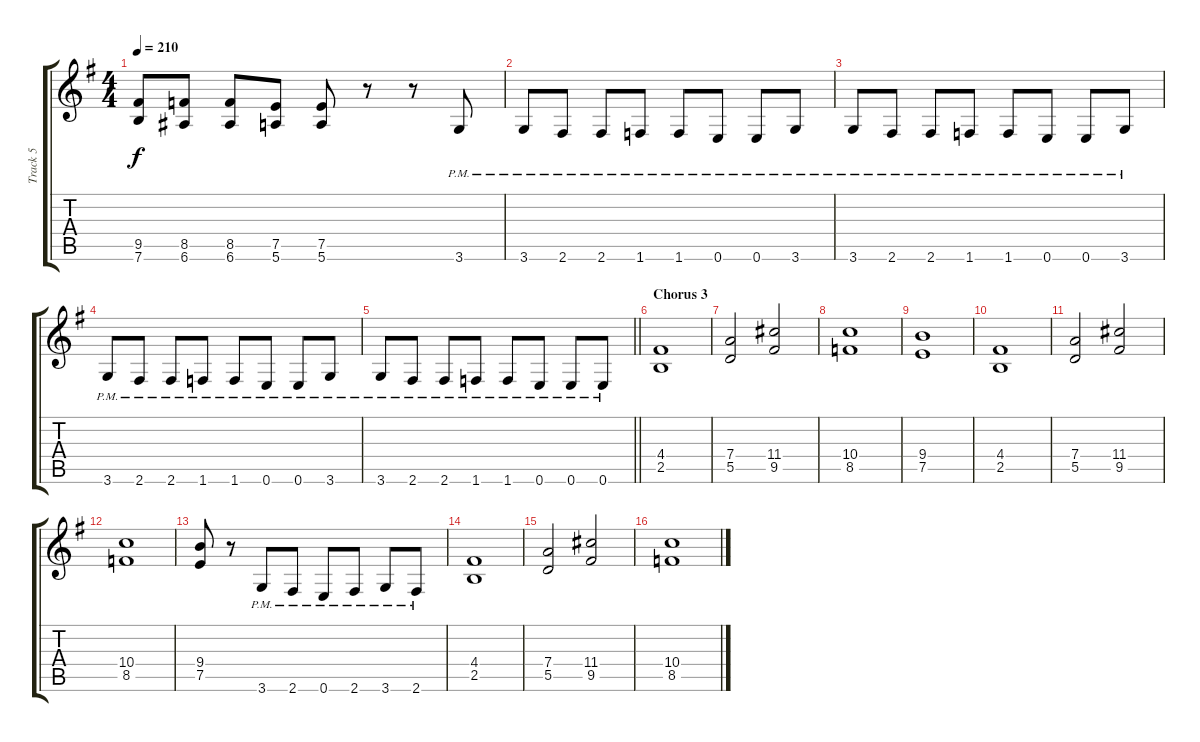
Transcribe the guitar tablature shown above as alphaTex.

\track ("Track 5" "Track 5") {instrument distortionguitar}
\staff {score tabs}
\tuning (E4 B3 G3 D3 A2 E2) {hide}
\ts (4 4)
\tempo 210
\clef g2
\ks g
(9.5 7.6).8{dy f} (8.5 6.6).8 (8.5 6.6).8 (7.5 5.6).8 (7.5 5.6).8 r.8 r.8 3.6{pm}.8 |
3.6{pm}.8 2.6{pm}.8 2.6{pm}.8 1.6{pm}.8 1.6{pm}.8 0.6{pm}.8 0.6{pm}.8 3.6{pm}.8 |
3.6{pm}.8 2.6{pm}.8 2.6{pm}.8 1.6{pm}.8 1.6{pm}.8 0.6{pm}.8 0.6{pm}.8 3.6{pm}.8 |
3.6{pm}.8 2.6{pm}.8 2.6{pm}.8 1.6{pm}.8 1.6{pm}.8 0.6{pm}.8 0.6{pm}.8 3.6{pm}.8 |
\barLineRight lightlight
3.6{pm}.8 2.6{pm}.8 2.6{pm}.8 1.6{pm}.8 1.6{pm}.8 0.6{pm}.8 0.6{pm}.8 0.6{pm}.8 |
\section ("" "Chorus 3")
(4.4 2.5).1 |
(7.4 5.5).2 (11.4 9.5).2 |
(10.4 8.5).1 |
(9.4 7.5).1 |
(4.4 2.5).1 |
(7.4 5.5).2 (11.4 9.5).2 |
(10.4 8.5).1 |
(9.4 7.5).8 r.8 3.6{pm}.8 2.6{pm}.8 0.6{pm}.8 2.6{pm}.8 3.6{pm}.8 2.6{pm}.8 |
(4.4 2.5).1 |
(7.4 5.5).2 (11.4 9.5).2 |
(10.4 8.5).1
